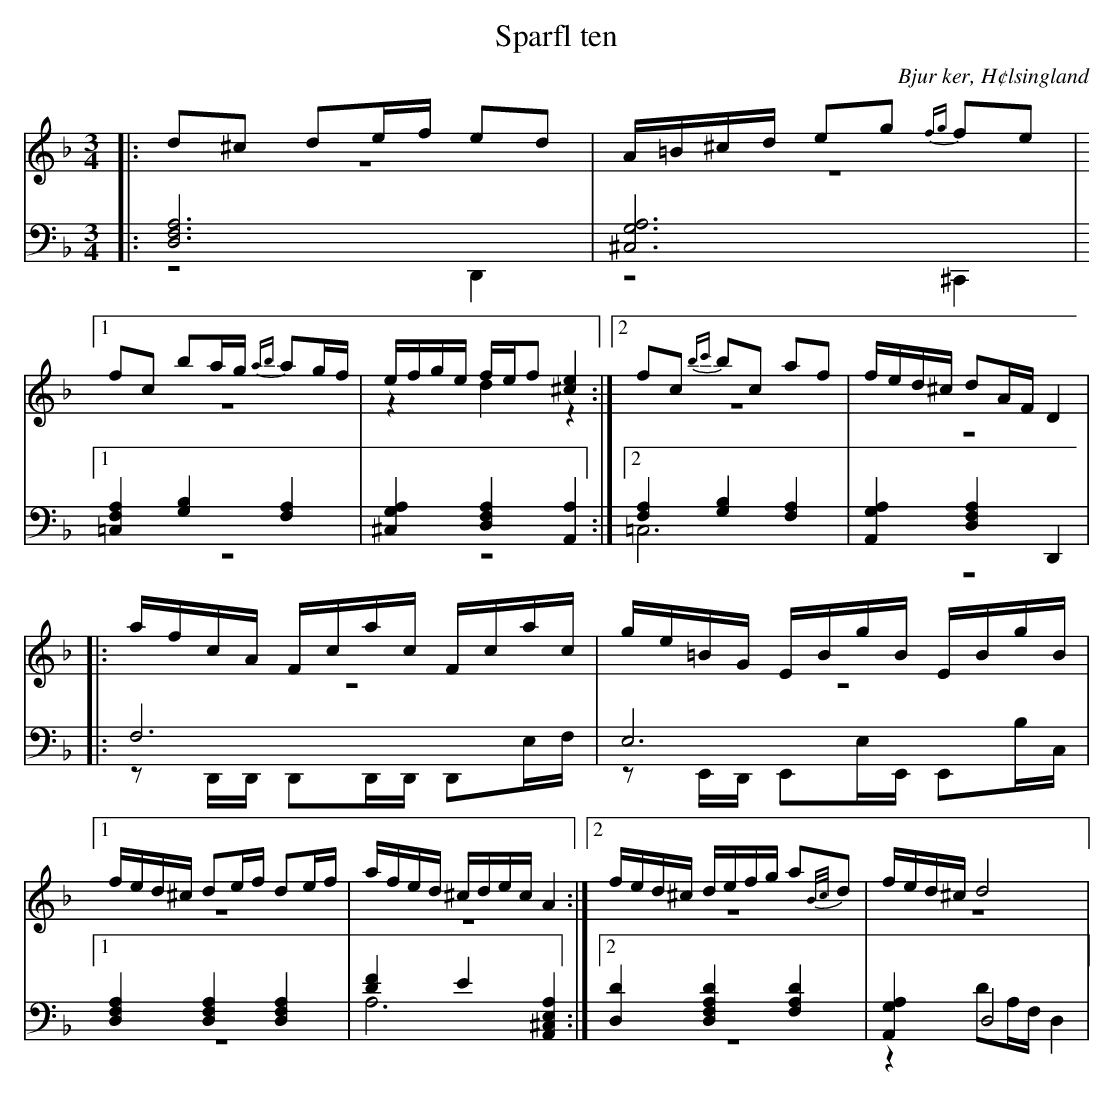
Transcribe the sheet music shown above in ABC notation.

X:1
T: Sparfl ten
O: Bjur ker, H¢lsingland
M: 3/4
L: 1/8
K: Dm
V:1
V:2 merge
V:3
V:4 merge
V:1
|:d^c de/f/ ed|A/=B/^c/d/ eg {fg}fe|1 fc ba/g/ {ab}ag/f/| e/f/g/e/ f/e/f [^c2e2]:|2 fc {bc'}bc af|f/e/d/^c/ dA/F/ D2|
|:a/f/c/A/  F/c/a/c/ F/c/a/c/|g/e/=B/G/  E/B/g/B/  E/B/g/B/|1 f/e/d/^c/ de/f/ de/f/|a/f/e/d/ ^c/d/e/c/ A2:|2 f/e/d/^c/ d/e/f/g/ a{B/c/}d|f/e/d/^c/ d4|
V:2
|:z6|z6|1 z6|z2 d2 z2:|2 z6|z6|
|:z6|z6|1 z6|z6:|2 z6|z6|
V:3 clef=bass
|:[D,6F,6A,6]|[^C,6G,6A,6]|1 [=C,2F,2A,2] [G,2B,2] [F,2A,2]|[^C,2G,2A,2] [D,2F,2A,2] [A,,2A,2]:|2 [F,2A,2] [G,2B,2] [F,2A,2]|[A,,2G,2A,2] [D,2F,2A,2] D,,2|
|:F,6|E,6|1 [D,2F,2A,2] [D,2F,2A,2] [D,2F,2A,2]|[D2F2] E2 [A,,2^C,2E,2A,2]:|2 [D,2D2] [D,2F,2A,2D2] [F,2A,2D2]|[A,,2G,2A,2] D,4|
V:4 clef=bass
|:z4 D,,2|z4 ^C,,2|1 z6|z6:|2 =C,6|z6|
|:zD,,/D,,/ D,,D,,/D,,/ D,,E,/F,/|zE,,/D,,/ E,,E,/E,,/ E,,B,/C,/|1 z6|A,6:|2 z6|z2 DA,/F,/ D,2|
